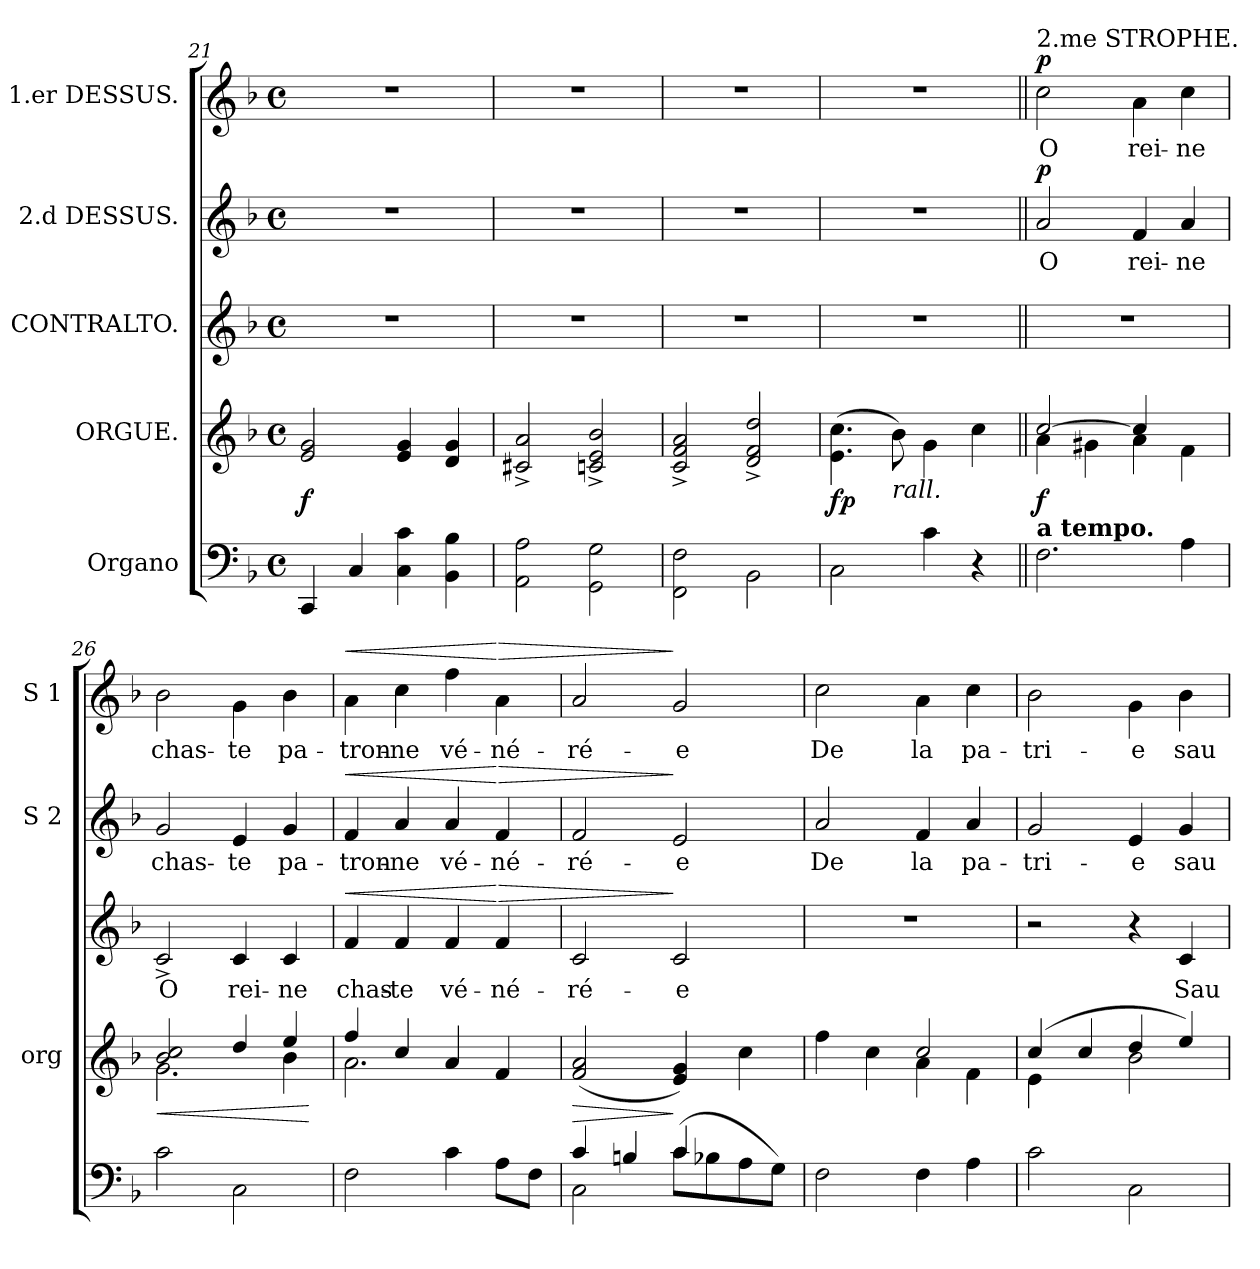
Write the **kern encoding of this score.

**kern	**kern	**dynam	**kern	**text	**dynam	**kern	**text	**dynam	**kern	**text	**dynam
*part5	*part4	*part4	*part3	*part3	*part3	*part2	*part2	*part2	*part1	*part1	*part1
*staff5	*staff4	*staff4	*staff3	*staff3	*staff3	*staff2	*staff2	*staff2	*staff1	*staff1	*staff1
*I"Organo	*I"ORGUE.	*	*I"CONTRALTO.	*	*	*I"2.d DESSUS.	*	*	*I"1.er DESSUS.	*	*
*	*I'org	*	*	*	*	*I'S 2	*	*	*I'S 1	*	*
*clefF4	*clefG2	*	*clefG2	*	*	*clefG2	*	*	*clefG2	*	*
*k[b-]	*k[b-]	*	*k[b-]	*	*	*k[b-]	*	*	*k[b-]	*	*
*F:	*F:	*	*F:	*	*	*F:	*	*	*F:	*	*
*M4/4	*M4/4	*	*M4/4	*	*	*M4/4	*	*	*M4/4	*	*
*met(c)	*met(c)	*	*met(c)	*	*	*met(c)	*	*	*met(c)	*	*
=21	=21	=21	=21	=21	=21	=21	=21	=21	=21	=21	=21
4CC/	2e/ 2g/	f	1r	.	.	1r	.	.	1r	.	.
4C/	.	.	.	.	.	.	.	.	.	.	.
4C\ 4c\	4e/ 4g/	.	.	.	.	.	.	.	.	.	.
4BB-\ 4B-\	4d/ 4g/	.	.	.	.	.	.	.	.	.	.
=22	=22	=22	=22	=22	=22	=22	=22	=22	=22	=22	=22
2AA\ 2A\	2c#X^/ 2a^/	.	1r	.	.	1r	.	.	1r	.	.
2GG\ 2G\	2cn^/ 2e^/ 2b-^/	.	.	.	.	.	.	.	.	.	.
=23	=23	=23	=23	=23	=23	=23	=23	=23	=23	=23	=23
2FF\ 2F\	2c^/ 2f^/ 2a^/	.	1r	.	.	1r	.	.	1r	.	.
2BB-\	2d^/ 2f^/ 2dd^/	.	.	.	.	.	.	.	.	.	.
=24	=24	=24	=24	=24	=24	=24	=24	=24	=24	=24	=24
2C\	(4.e\ 4.cc\	fp	1r	.	.	1r	.	.	1r	.	.
!	!LO:TX:b:i:t=rall.	!	!	!	!	!	!	!	!	!	!
.	8b-\)	.	.	.	.	.	.	.	.	.	.
4c\	4g\	.	.	.	.	.	.	.	.	.	.
4r	4cc\	.	.	.	.	.	.	.	.	.	.
=25||	=25||	=25||	=25||	=25||	=25||	=25||	=25||	=25||	=25||	=25||	=25||
*	*^	*	*	*	*	*	*	*	*	*	*
!	!	!	!	!	!	!	!	!	!	!LO:TX:a:t=2.me STROPHE.	!	!
!	!LO:TX:b:B:t=a tempo.	!	!	!	!	!	!	!	!	!	!	!
!	!	!	!	!	!	!	!	!	!LO:DY:a	!	!	!LO:DY:a
2.F\	[2cc/	4a\	f	1r	.	.	2a/	O	p	2cc\	O	p
.	.	4g#X\	.	.	.	.	.	.	.	.	.	.
.	4cc/]	4a\	.	.	.	.	4f/	rei-	.	4a\	rei-	.
4A\	4ryy	4f\	.	.	.	.	4a/	-ne	.	4cc\	-ne	.
=26	=26	=26	=26	=26	=26	=26	=26	=26	=26	=26	=26	=26
!	!	!	!LO:HP:b	!	!	!	!	!	!	!	!	!
2c\	2b-/ 2cc/	2.g\	<	2c^/	O	.	2g/	chas-	.	2b-\	chas-	.
2C\	4dd/	.	.	4c/	rei-	.	4e/	-te	.	4g\	-te	.
.	4ee/	4b-\	.	4c/	-ne	.	4g/	pa-	.	4b-\	pa-	.
*	*v	*v	*	*	*	*	*	*	*	*	*	*
.	.	[	.	.	.	.	.	.	.	.	.
=27	=27	=27	=27	=27	=27	=27	=27	=27	=27	=27	=27
*	*^	*	*	*	*	*	*	*	*	*	*
!	!	!	!	!	!	!LO:HP:a	!	!	!LO:HP:a	!	!	!LO:HP:a
2F\	4ff/	2.a\	.	4f/	chas-	<	4f/	-tron-	<	4a\	-tron-	<
.	4cc/	.	.	4f/	-te	.	4a/	-ne	.	4cc\	-ne	.
4c\	4a/	.	.	4f/	vé-	.	4a/	vé-	.	4ff\	vé-	.
!	!	!	!	!	!	!LO:HP:n=1:a	!	!	!LO:HP:n=1:a	!	!	!LO:HP:n=1:a
8A\L	4f/	4ryy	.	4f/	-né-	[ >	4f/	-né-	[ >	4a\	-né-	[ >
8F\J	.	.	.	.	.	.	.	.	.	.	.	.
*	*v	*v	*	*	*	*	*	*	*	*	*	*
=28	=28	=28	=28	=28	=28	=28	=28	=28	=28	=28	=28
*^	*	*	*	*	*	*	*	*	*	*	*
!	!	!	!LO:HP:b	!	!	!	!	!	!	!	!	!
4c/	2C\	(2f/ 2a/	>	2c/	-ré-	.	2f/	-ré-	.	2a/	-ré-	.
4Bn/	.	.	.	.	.	.	.	.	.	.	.	.
(8c\L	4c/	4e/ 4g/)	]	2c/	-e	]	2e/	-e	]	2g/	-e	]
8B-X\	.	.	.	.	.	.	.	.	.	.	.	.
8A\	4ryy	4cc\	.	.	.	.	.	.	.	.	.	.
8G\J)	.	.	.	.	.	.	.	.	.	.	.	.
*v	*v	*	*	*	*	*	*	*	*	*	*	*
=29	=29	=29	=29	=29	=29	=29	=29	=29	=29	=29	=29
*	*^	*	*	*	*	*	*	*	*	*	*
2F\	4ff\	2ryy	.	1r	.	.	2a/	De	.	2cc\	De	.
.	4cc\	.	.	.	.	.	.	.	.	.	.	.
4F\	2cc/	4a\	.	.	.	.	4f/	la	.	4a\	la	.
4A\	.	4f\	.	.	.	.	4a/	pa-	.	4cc\	pa-	.
=30	=30	=30	=30	=30	=30	=30	=30	=30	=30	=30	=30	=30
2c\	(4cc/	4e\	.	2r	.	.	2g/	-tri-	.	2b-\	-tri-	.
.	4cc/	4ryy	.	.	.	.	.	.	.	.	.	.
2C\	4dd/	2b-\	.	4r	.	.	4e/	-e	.	4g\	-e	.
.	4ee/)	.	.	4c/	Sau-	.	4g/	sau-	.	4b-\	sau-	.
*	*v	*v	*	*	*	*	*	*	*	*	*	*
=	=	=	=	=	=	=	=	=	=	=	=
*-	*-	*-	*-	*-	*-	*-	*-	*-	*-	*-	*-
